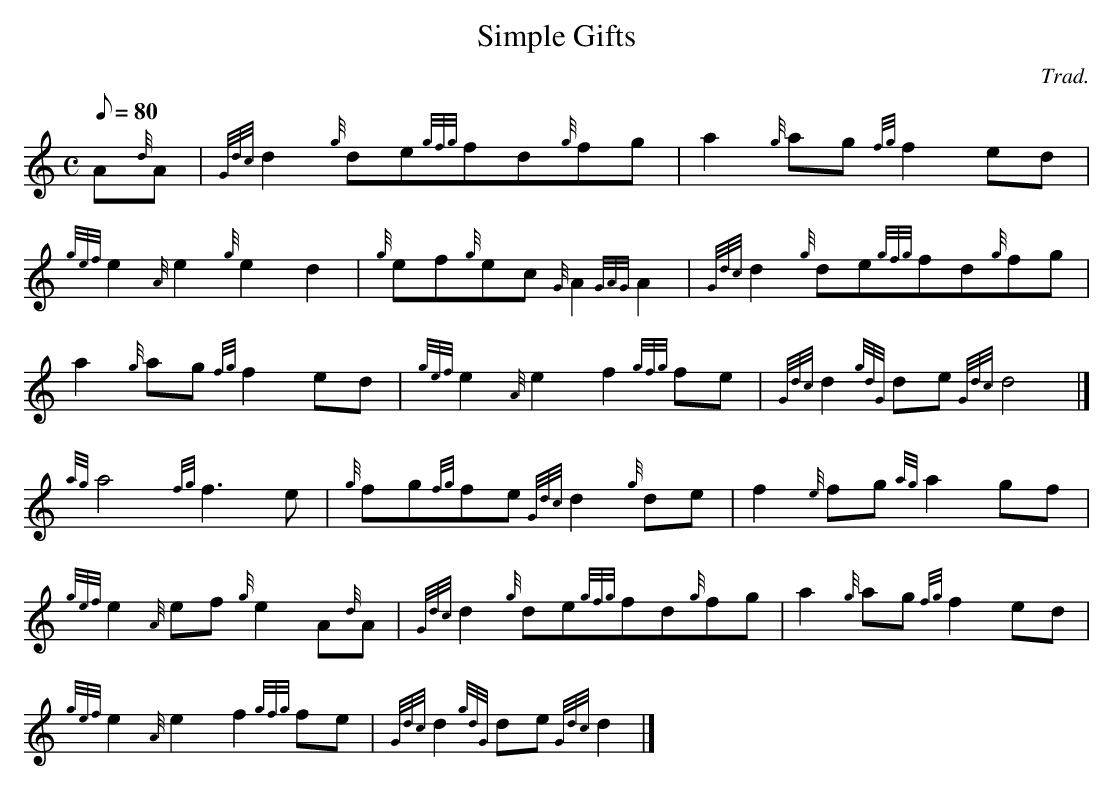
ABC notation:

X:1
T:Simple Gifts
M:C
L:1/8
Q:80
C:Trad.
K:HP
A{d}A|
{Gdc}d2{g}de{gfg}fd{g}fg|
a2{g}ag{fg}f2ed|  !
{gef}e2{A}e2{g}e2d2|
{g}ef{g}ec{G}A2{GAG}A2|
{Gdc}d2{g}de{gfg}fd{g}fg|  !
a2{g}ag{fg}f2ed|
{gef}e2{A}e2f2{gfg}fe|
{Gdc}d2{gdG}de{Gdc}d4|]  !
{ag}a4{fg}f3e|
{g}fg{fg}fe{Gdc}d2{g}de|
f2{e}fg{ag}a2gf|  !
{gef}e2{A}ef{g}e2A{d}A|
{Gdc}d2{g}de{gfg}fd{g}fg|
a2{g}ag{fg}f2ed|  !
{gef}e2{A}e2f2{gfg}fe|
{Gdc}d2{gdG}de{Gdc}d2|]
